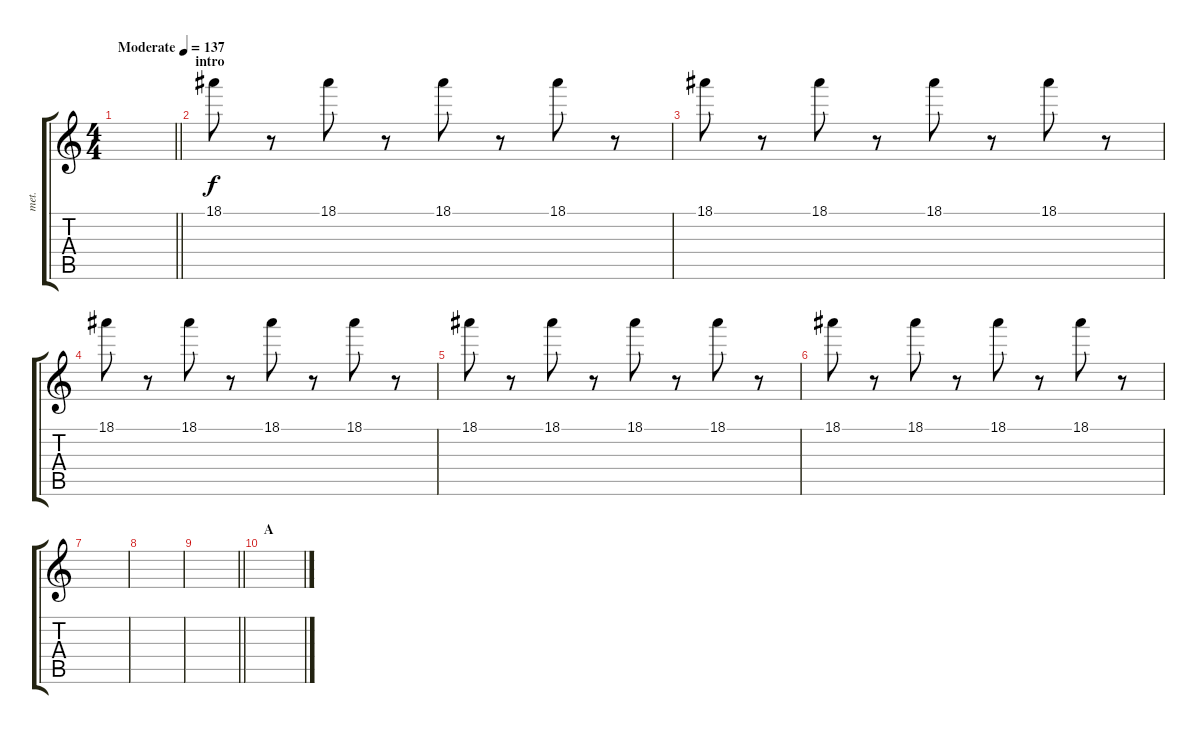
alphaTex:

\track ("met." "met.") {mute instrument overdrivenguitar}
\staff {score tabs}
\tuning (E4 B3 G3 D3 A2 E2) {hide}
\ts (4 4)
\tempo (137 "Moderate")
\clef g2
\barLineRight lightlight
\ks c
|
\section ("" "intro")
18.1.8 r.8 18.1.8 r.8 18.1.8 r.8 18.1.8 r.8 |
18.1.8 r.8 18.1.8 r.8 18.1.8 r.8 18.1.8 r.8 |
18.1.8 r.8 18.1.8 r.8 18.1.8 r.8 18.1.8 r.8 |
18.1.8 r.8 18.1.8 r.8 18.1.8 r.8 18.1.8 r.8 |
18.1.8 r.8 18.1.8 r.8 18.1.8 r.8 18.1.8 r.8 |
|
|
\barLineRight lightlight
|
\section ("" "A")
